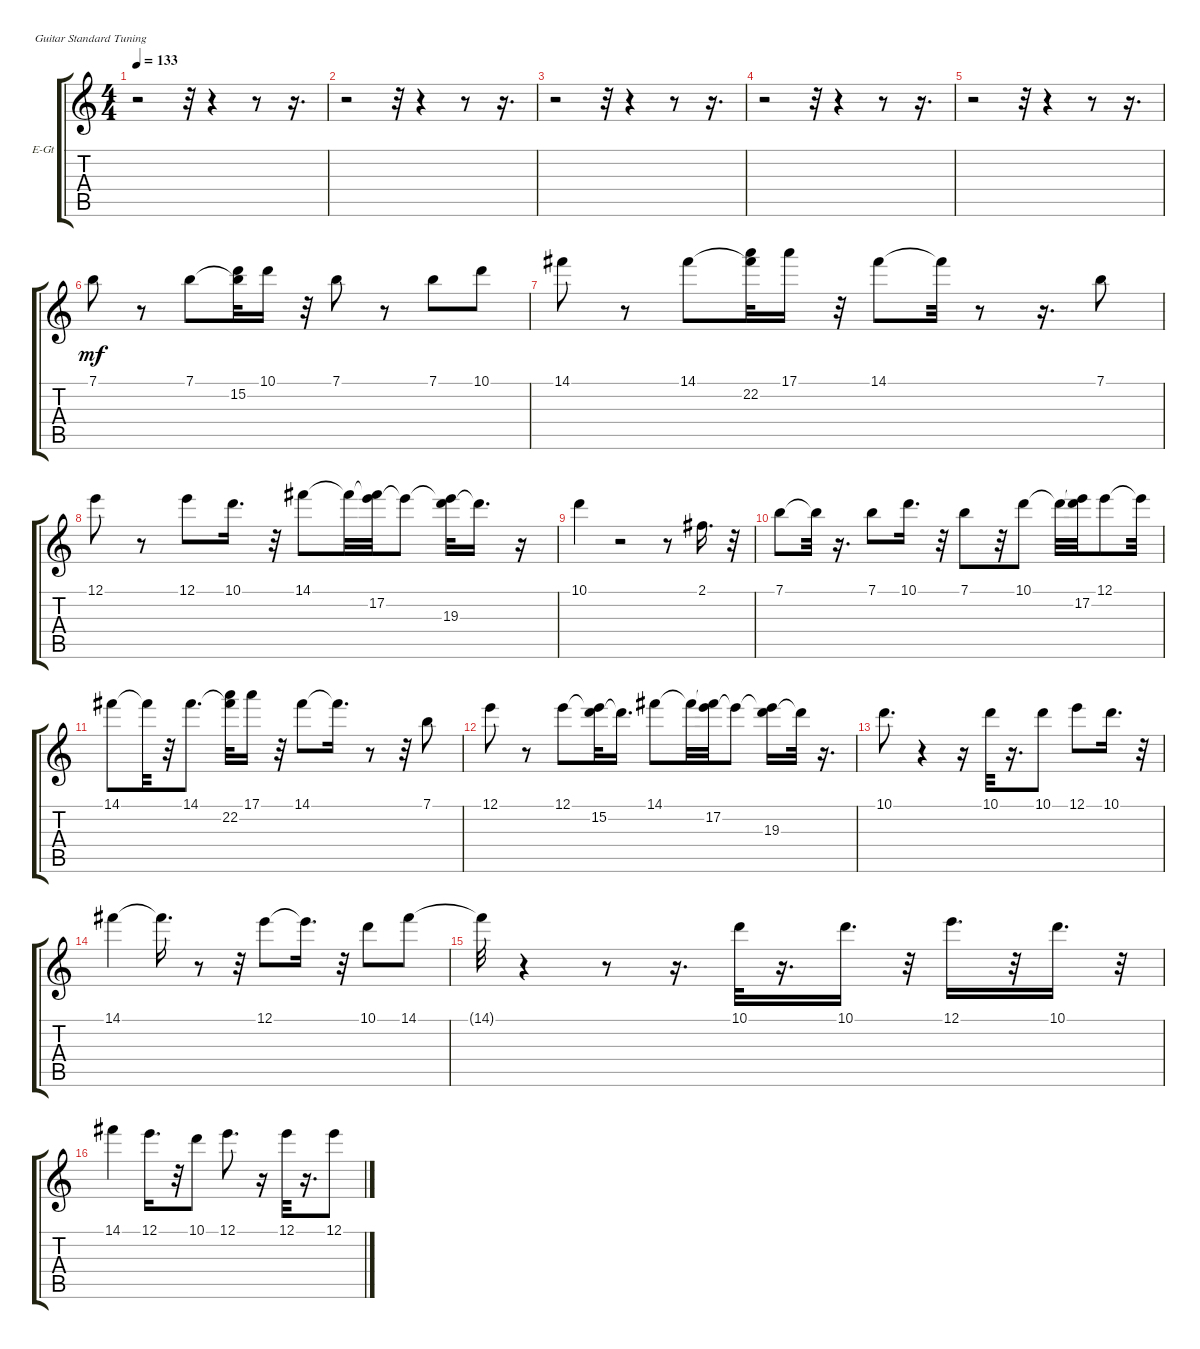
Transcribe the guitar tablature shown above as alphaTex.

\defaultSystemsLayout 4
\bracketExtendMode groupsimilarinstruments
\firstSystemTrackNameOrientation horizontal
\otherSystemsTrackNameOrientation horizontal
\track ("Vocal" "E-Gt") {instrument electricguitarclean}
\staff {score tabs}
\tuning (E4 B3 G3 D3 A2 E2)
\ts (4 4)
\tempo 133
\clef g2
\ks c
r.2{dy mf} r.32 r.4 r.8 r.16{d} |
r.2 r.32 r.4 r.8 r.16{d} |
r.2 r.32 r.4 r.8 r.16{d} |
r.2 r.32 r.4 r.8 r.16{d} |
r.2 r.32 r.4 r.8 r.16{d} |
7.1.8 r.8 7.1.8 (7.1{t} 15.2).32 10.1.16 r.32 7.1.8 r.8 7.1.8 10.1.8 |
14.1.8 r.8 14.1.8 (14.1{t} 22.2).32 17.1.16 r.32 14.1.8 14.1{t}.32 r.8 r.16{d} 7.1.8 |
12.1.8 r.8 12.1.8 10.1.16{d} r.32 14.1.8 14.1{t}.32 (14.1{t} 17.2).32 17.2{t}.8 (17.2{t} 19.3).32 19.3{t}.16{d} r.16 |
10.1.4 r.2 r.8 2.1.16{d} r.32 |
7.1.8 7.1{t}.32 r.16{d} 7.1.8 10.1.16{d} r.32 7.1.8 r.32 10.1.8 10.1{t}.32 (10.1{t} 17.2).32 12.1.8 12.1{t}.32 |
14.1.8 14.1{t}.32 r.32 14.1.8{d} (14.1{t} 22.2).32 17.1.16 r.32 14.1.8 14.1{t}.16{d} r.8 r.32 7.1.8 |
12.1.8 r.8 12.1.8 (12.1{t} 15.2).32 15.2{t}.16{d} 14.1.8 14.1{t}.32 (14.1{t} 17.2).32 17.2{t}.8 (17.2{t} 19.3).16 19.3{t}.32 r.16{d} |
10.1.8{d} r.4 r.16 10.1.32 r.16{d} 10.1.8 12.1.8 10.1.16{d} r.32 |
14.1.4 14.1{t}.16{d} r.8 r.32 12.1.8 12.1{t}.16{d} r.32 10.1.8 14.1.8 |
14.1{t}.32 r.4 r.8 r.16{d} 10.1.32 r.16{d} 10.1.16{d} r.32 12.1.16{d} r.32 10.1.16{d} r.32 |
14.1.4 12.1.16{d} r.32 10.1.8 12.1.8{d} r.16 12.1.32 r.16{d} 12.1.8
